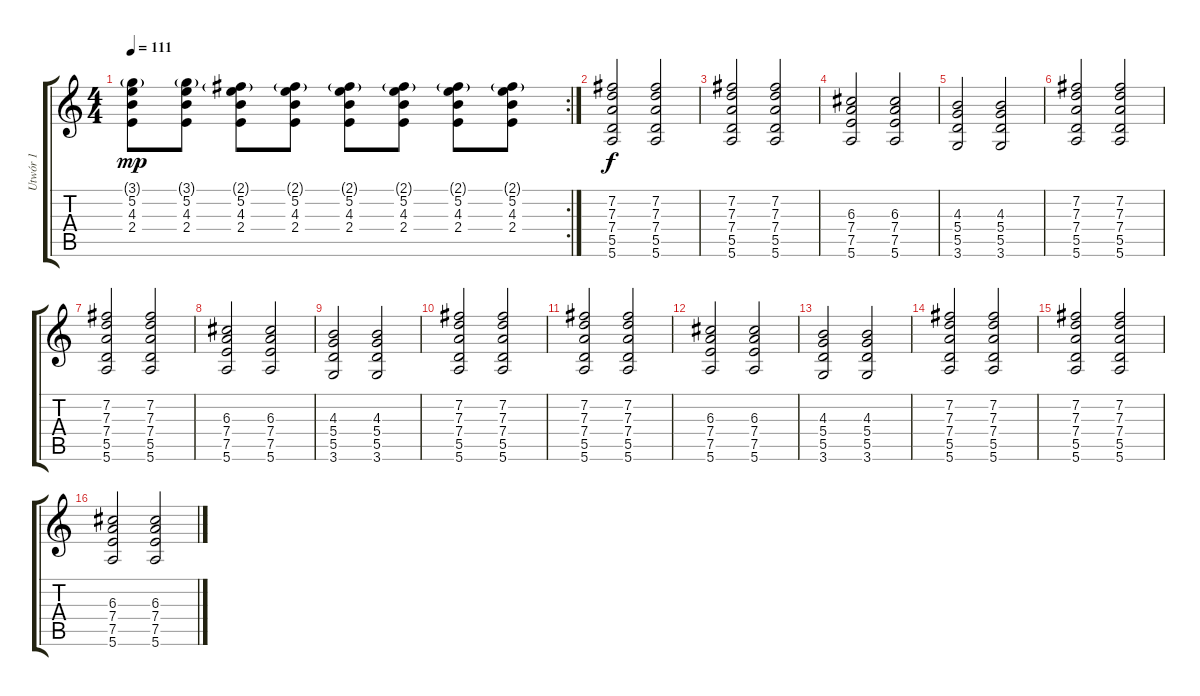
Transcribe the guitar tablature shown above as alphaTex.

\track ("Utwór 1" "Utwór 1") {instrument distortionguitar}
\staff {score tabs}
\tuning (E4 B3 G3 D3 A2 E2) {hide}
\rc 2
\ts (4 4)
\tempo 111
\clef g2
\ks c
(3.1{g} 5.2 4.3 2.4).8{dy mp} (3.1{g} 5.2 4.3 2.4).8 (2.1{g} 5.2 4.3 2.4).8 (2.1{g} 5.2 4.3 2.4).8 (2.1{g} 5.2 4.3 2.4).8 (2.1{g} 5.2 4.3 2.4).8 (2.1{g} 5.2 4.3 2.4).8 (2.1{g} 5.2 4.3 2.4).8 |
(7.2 7.3 7.4 5.5 5.6).2{dy f volume 13} (7.2 7.3 7.4 5.5 5.6).2 |
(7.2 7.3 7.4 5.5 5.6).2 (7.2 7.3 7.4 5.5 5.6).2 |
(6.3 7.4 7.5 5.6).2 (6.3 7.4 7.5 5.6).2 |
(4.3 5.4 5.5 3.6).2 (4.3 5.4 5.5 3.6).2 |
(7.2 7.3 7.4 5.5 5.6).2 (7.2 7.3 7.4 5.5 5.6).2 |
(7.2 7.3 7.4 5.5 5.6).2 (7.2 7.3 7.4 5.5 5.6).2 |
(6.3 7.4 7.5 5.6).2 (6.3 7.4 7.5 5.6).2 |
(4.3 5.4 5.5 3.6).2 (4.3 5.4 5.5 3.6).2 |
(7.2 7.3 7.4 5.5 5.6).2 (7.2 7.3 7.4 5.5 5.6).2 |
(7.2 7.3 7.4 5.5 5.6).2 (7.2 7.3 7.4 5.5 5.6).2 |
(6.3 7.4 7.5 5.6).2 (6.3 7.4 7.5 5.6).2 |
(4.3 5.4 5.5 3.6).2 (4.3 5.4 5.5 3.6).2 |
(7.2 7.3 7.4 5.5 5.6).2 (7.2 7.3 7.4 5.5 5.6).2 |
(7.2 7.3 7.4 5.5 5.6).2 (7.2 7.3 7.4 5.5 5.6).2 |
(6.3 7.4 7.5 5.6).2 (6.3 7.4 7.5 5.6).2
